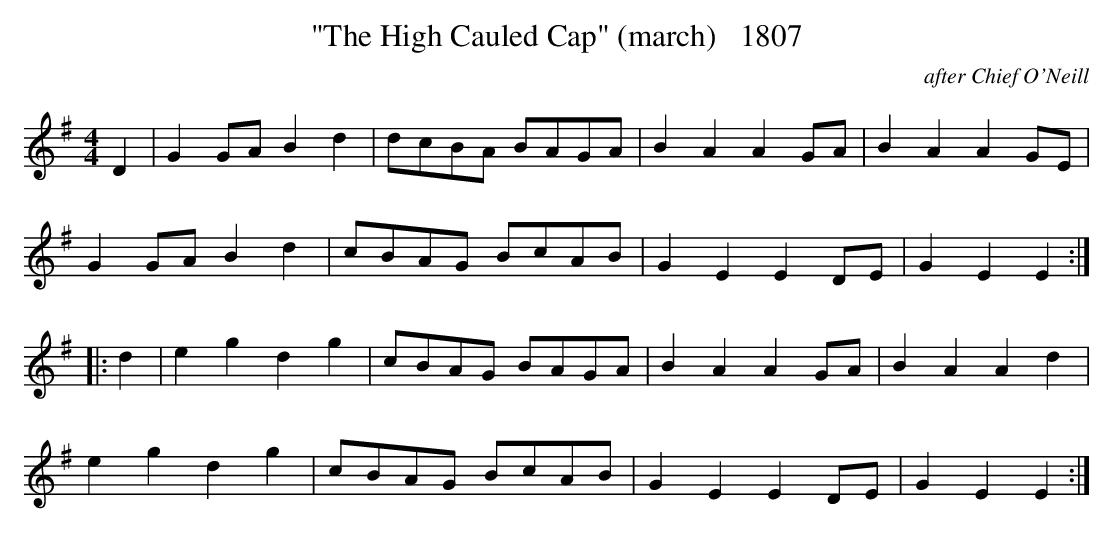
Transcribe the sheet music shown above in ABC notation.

X:1
T:"The High Cauled Cap" (march)   1807
C:after Chief O'Neill
BRENNAN July 2003 (HTTP://WWW.SOSYOURMOM.COM)
M:4/4
L:1/8
K:G
D2|G2GA B2d2|dcBA BAGA|B2A2A2GA|B2A2A2GE|
G2GA B2d2|cBAG BcAB|G2E2E2DE|G2E2E2:|
|:d2|e2g2d2g2|cBAG BAGA|B2A2A2GA|B2A2A2d2|
e2g2d2g2|cBAG BcAB|G2E2E2DE|G2E2E2:|
